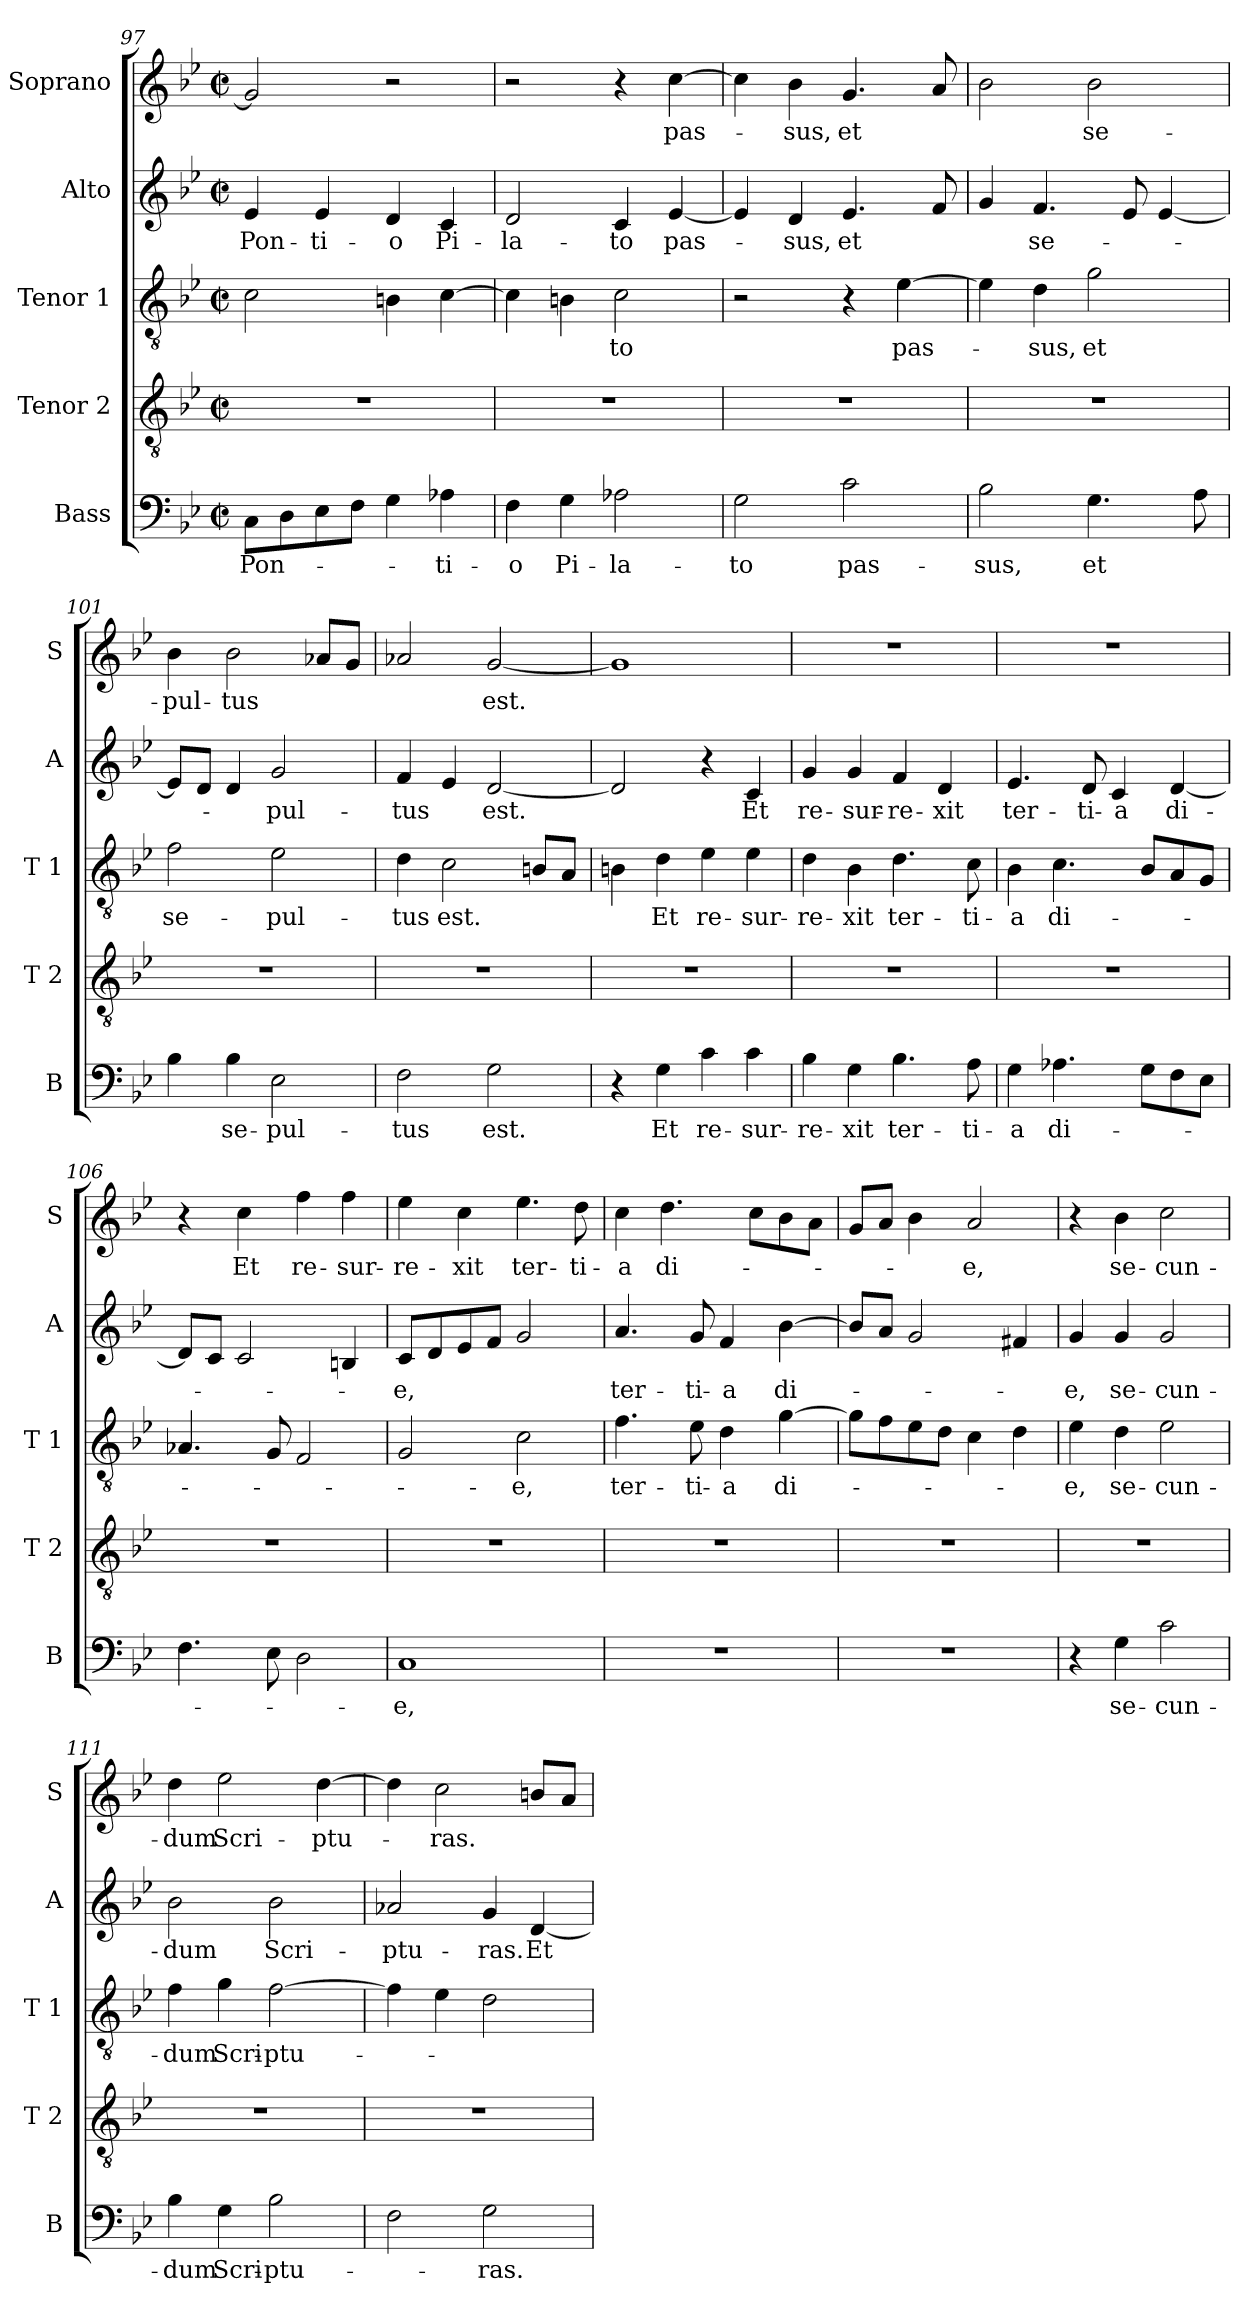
**kern	**text	**kern	**kern	**text	**kern	**text	**kern	**text
*part5	*part5	*part4	*part3	*part3	*part2	*part2	*part1	*part1
*staff5	*staff5	*staff4	*staff3	*staff3	*staff2	*staff2	*staff1	*staff1
*I"Bass	*	*I"Tenor 2	*I"Tenor 1	*	*I"Alto	*	*I"Soprano	*
*I'B	*	*I'T 2	*I'T 1	*	*I'A	*	*I'S	*
*clefF4	*	*clefGv2	*clefGv2	*	*clefG2	*	*clefG2	*
*k[b-e-]	*	*k[b-e-]	*k[b-e-]	*	*k[b-e-]	*	*k[b-e-]	*
*g:	*	*g:	*g:	*	*g:	*	*g:	*
*M2/2	*	*M2/2	*M2/2	*	*M2/2	*	*M2/2	*
*met(c|)	*	*met(c|)	*met(c|)	*	*met(c|)	*	*met(c|)	*
=97	=97	=97	=97	=97	=97	=97	=97	=97
8C\L	Pon-	1r	2c\	.	4e-/	Pon-	2g/]	.
8D\	.	.	.	.	.	.	.	.
8E-\	.	.	.	.	4e-/	-ti-	.	.
8F\J	.	.	.	.	.	.	.	.
4G\	.	.	4Bn\	.	4d/	-o	2r	.
4A-X\	-ti-	.	[4c\	.	4c/	Pi-	.	.
=98	=98	=98	=98	=98	=98	=98	=98	=98
4F\	-o	1r	4c\]	.	2d/	-la-	2r	.
4G\	Pi-	.	4Bn\	.	.	.	.	.
2A-X\	-la-	.	2c\	-to	4c/	-to	4r	.
.	.	.	.	.	[4e-/	pas-	[4cc\	pas-
!!LO:LB:g=z
=99	=99	=99	=99	=99	=99	=99	=99	=99
2G\	-to	1r	2r	.	4e-/]	.	4cc\]	.
.	.	.	.	.	4d/	-sus,	4b-\	-sus,
2c\	pas-	.	4r	.	4.e-/	et	4.g/	et
.	.	.	[4e-\	pas-	.	.	.	.
.	.	.	.	.	8f/	.	8a/	.
=100	=100	=100	=100	=100	=100	=100	=100	=100
2B-\	-sus,	1r	4e-\]	.	4g/	.	2b-\	.
.	.	.	4d\	-sus,	4.f/	se-	.	.
4.G\	et	.	2g\	et	.	.	2b-\	se-
.	.	.	.	.	8e-/	.	.	.
.	.	.	.	.	[4e-/	.	.	.
8A\	.	.	.	.	.	.	.	.
=101	=101	=101	=101	=101	=101	=101	=101	=101
4B-\	.	1r	2f\	se-	8e-/L]	.	4b-\	-pul-
.	.	.	.	.	8d/J	.	.	.
4B-\	se-	.	.	.	4d/	.	2b-\	-tus
2E-\	-pul-	.	2e-\	-pul-	2g/	-pul-	.	.
.	.	.	.	.	.	.	8a-X/L	.
.	.	.	.	.	.	.	8g/J	.
=102	=102	=102	=102	=102	=102	=102	=102	=102
2F\	-tus	1r	4d\	-tus	4f/	-tus	2a-X/	.
.	.	.	2c\	est.	4e-/	.	.	.
2G\	est.	.	.	.	[2d/	est.	[2g/	est.
.	.	.	8Bn/L	.	.	.	.	.
.	.	.	8A/J	.	.	.	.	.
=103	=103	=103	=103	=103	=103	=103	=103	=103
4r	.	1r	4Bn\	.	2d/]	.	1g]	.
4G\	Et	.	4d\	Et	.	.	.	.
4c\	re-	.	4e-\	re-	4r	.	.	.
4c\	-sur-	.	4e-\	-sur-	4c/	Et	.	.
=104	=104	=104	=104	=104	=104	=104	=104	=104
4B-\	-re-	1r	4d\	-re-	4g/	re-	1r	.
4G\	-xit	.	4B-\	-xit	4g/	-sur-	.	.
4.B-\	ter-	.	4.d\	ter-	4f/	-re-	.	.
.	.	.	.	.	4d/	-xit	.	.
8A\	-ti-	.	8c\	-ti-	.	.	.	.
!!LO:PB:g=z
=105	=105	=105	=105	=105	=105	=105	=105	=105
4G\	-a	1r	4B-\	-a	4.e-/	ter-	1r	.
4.A-X\	di-	.	4.c\	di-	.	.	.	.
.	.	.	.	.	8d/	-ti-	.	.
.	.	.	.	.	4c/	-a	.	.
8G\L	.	.	8B-/L	.	.	.	.	.
8F\	.	.	8A/	.	[4d/	di-	.	.
8E-\J	.	.	8G/J	.	.	.	.	.
=106	=106	=106	=106	=106	=106	=106	=106	=106
4.F\	.	1r	4.A-X/	.	8d/L]	.	4r	.
.	.	.	.	.	8c/J	.	.	.
.	.	.	.	.	2c/	.	4cc\	Et
8E-\	.	.	8G/	.	.	.	.	.
2D\	.	.	2F/	.	.	.	4ff\	re-
.	.	.	.	.	4Bn/	.	4ff\	-sur-
=107	=107	=107	=107	=107	=107	=107	=107	=107
1C	-e,	1r	2G/	.	8c/L	-e,	4ee-\	-re-
.	.	.	.	.	8d/	.	.	.
.	.	.	.	.	8e-/	.	4cc\	-xit
.	.	.	.	.	8f/J	.	.	.
.	.	.	2c\	-e,	2g/	.	4.ee-\	ter-
.	.	.	.	.	.	.	8dd\	-ti-
=108	=108	=108	=108	=108	=108	=108	=108	=108
1r	.	1r	4.f\	ter-	4.a/	ter-	4cc\	-a
.	.	.	.	.	.	.	4.dd\	di-
.	.	.	8e-\	-ti-	8g/	-ti-	.	.
.	.	.	4d\	-a	4f/	-a	.	.
.	.	.	.	.	.	.	8cc\L	.
.	.	.	[4g\	di-	[4b-\	di-	8b-\	.
.	.	.	.	.	.	.	8a\J	.
=109	=109	=109	=109	=109	=109	=109	=109	=109
1r	.	1r	8g\L]	.	8b-/L]	.	8g/L	.
.	.	.	8f\	.	8a/J	.	8a/J	.
.	.	.	8e-\	.	2g/	.	4b-\	.
.	.	.	8d\J	.	.	.	.	.
.	.	.	4c\	.	.	.	2a/	-e,
.	.	.	4d\	.	4f#X/	.	.	.
=110	=110	=110	=110	=110	=110	=110	=110	=110
4r	.	1r	4e-\	-e,	4g/	-e,	4r	.
4G\	se-	.	4d\	se-	4g/	se-	4b-\	se-
2c\	-cun-	.	2e-\	-cun-	2g/	-cun-	2cc\	-cun-
!!LO:LB:g=z
=111	=111	=111	=111	=111	=111	=111	=111	=111
4B-\	-dum	1r	4f\	-dum	2b-\	-dum	4dd\	-dum
4G\	Scri-	.	4g\	Scri-	.	.	2ee-\	Scri-
2B-\	-ptu-	.	[2f\	-ptu-	2b-\	Scri-	.	.
.	.	.	.	.	.	.	[4dd\	-ptu-
=112	=112	=112	=112	=112	=112	=112	=112	=112
2F\	.	1r	4f\]	.	2a-X/	-ptu-	4dd\]	.
.	.	.	4e-\	.	.	.	2cc\	-ras.
2G\	-ras.	.	2d\	.	4g/	-ras.	.	.
.	.	.	.	.	[4d/	Et	8bn/L	.
.	.	.	.	.	.	.	8a/J	.
=	=	=	=	=	=	=	=	=
*-	*-	*-	*-	*-	*-	*-	*-	*-
